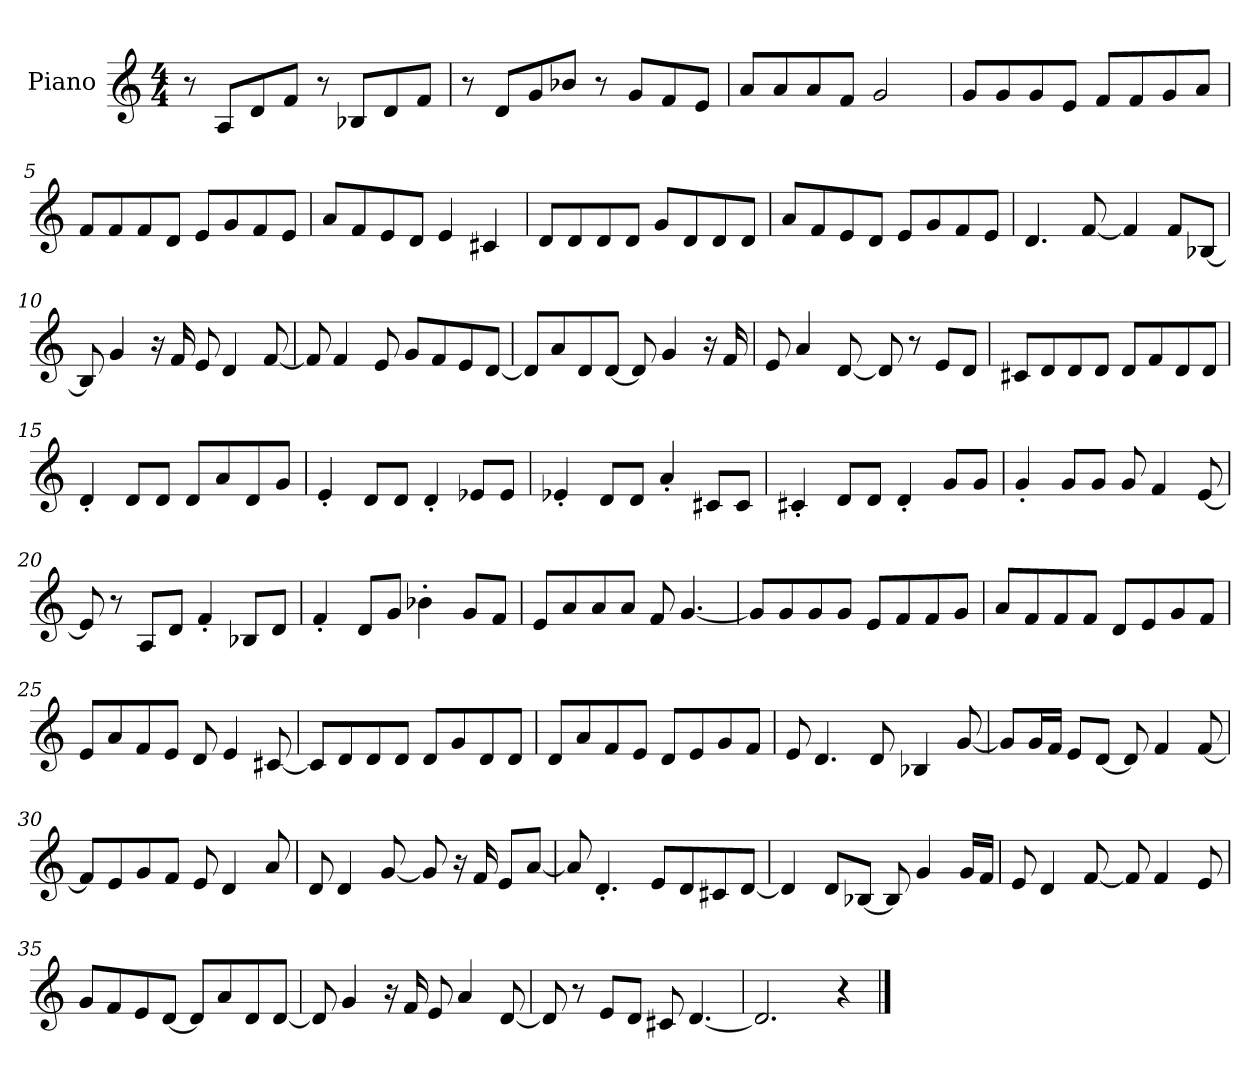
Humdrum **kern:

**kern
*part1
*staff1
*I"Piano
*I'Pia.
*clefG2
*M4/4
=1
8r
8AL
8d
8fJ
8r
8B-XL
8d
8fJ
=2
8r
8dL
8g
8b-XJ
8r
8gL
8f
8eJ
=3
8aL
8a
8a
8fJ
2g
=4
8gL
8g
8g
8eJ
8fL
8f
8g
8aJ
=5
8fL
8f
8f
8dJ
8eL
8g
8f
8eJ
!!LO:LB:g=z
=6
8aL
8f
8e
8dJ
4e
4c#X
=7
8dL
8d
8d
8dJ
8gL
8d
8d
8dJ
=8
8aL
8f
8e
8dJ
8eL
8g
8f
8eJ
=9
4.d
[8f
4f]
8fL
[8B-XJ
=10
8B-]
4g
16r
16f
8e
4d
[8f
!!LO:LB:g=z
=11
8f]
4f
8e
8gL
8f
8e
[8dJ
=12
8dL]
8a
8d
[8dJ
8d]
4g
16r
16f
=13
8e
4a
[8d
8d]
8r
8eL
8dJ
=14
8c#XL
8d
8d
8dJ
8dL
8f
8d
8dJ
=15
4d'
8dL
8dJ
8dL
8a
8d
8gJ
!!LO:LB:g=z
=16
4e'
8dL
8dJ
4d'
8e-XL
8e-J
=17
4e-X'
8dL
8dJ
4a'
8c#XL
8c#J
=18
4c#X'
8dL
8dJ
4d'
8gL
8gJ
=19
4g'
8gL
8gJ
8g
4f
[8e
=20
8e]
8r
8AL
8dJ
4f'
8B-XL
8dJ
=21
4f'
8dL
8gJ
4b-X'
8gL
8fJ
!!LO:LB:g=z
=22
8eL
8a
8a
8aJ
8f
[4.g
=23
8gL]
8g
8g
8gJ
8eL
8f
8f
8gJ
=24
8aL
8f
8f
8fJ
8dL
8e
8g
8fJ
=25
8eL
8a
8f
8eJ
8d
4e
[8c#X
=26
8c#L]
8d
8d
8dJ
8dL
8g
8d
8dJ
!!LO:LB:g=z
=27
8dL
8a
8f
8eJ
8dL
8e
8g
8fJ
=28
8e
4.d
8d
4B-X
[8g
=29
8gL]
16gL
16fJJ
8eL
[8dJ
8d]
4f
[8f
=30
8fL]
8e
8g
8fJ
8e
4d
8a
=31
8d
4d
[8g
8g]
16r
16f
8eL
[8aJ
!!LO:LB:g=z
=32
8a]
4.d'
8eL
8d
8c#X
[8dJ
=33
4d]
8dL
[8B-XJ
8B-]
4g
16gLL
16fJJ
=34
8e
4d
[8f
8f]
4f
8e
=35
8gL
8f
8e
[8dJ
8dL]
8a
8d
[8dJ
=36
8d]
4g
16r
16f
8e
4a
[8d
!!LO:LB:g=z
=37
8d]
8r
8eL
8dJ
8c#X
[4.d
=38
2.d]
4r
==
*-
